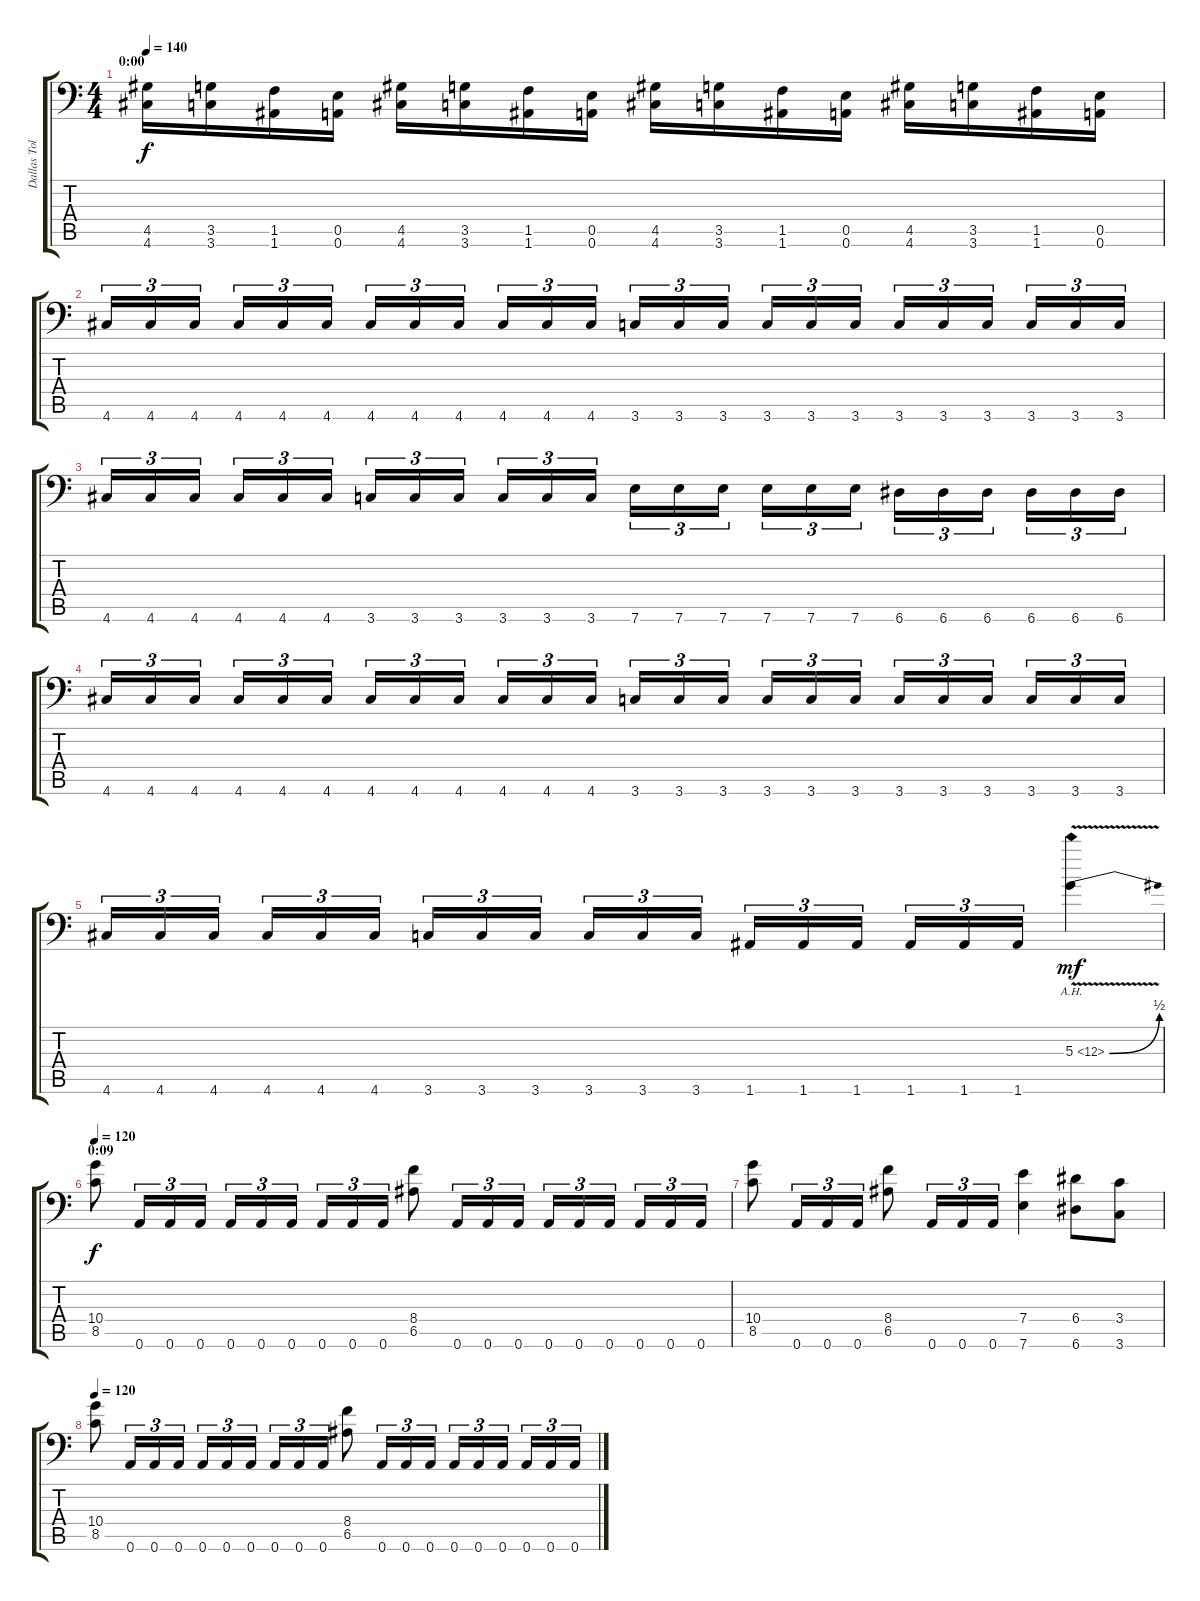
\track ("Dallas Toler-Wade" "Dallas Tol") {instrument distortionguitar}
\staff {score tabs}
\tuning (B3 Gb3 D3 A2 E2 A1) {hide}
\ts (4 4)
\section ("" "0:00")
\tempo 140
\clef f4
\ks c
(4.5 4.6).16{dy f instrument distortionguitar} (3.5 3.6).16 (1.5 1.6).16 (0.5 0.6).16 (4.5 4.6).16 (3.5 3.6).16 (1.5 1.6).16 (0.5 0.6).16 (4.5 4.6).16 (3.5 3.6).16 (1.5 1.6).16 (0.5 0.6).16 (4.5 4.6).16 (3.5 3.6).16 (1.5 1.6).16 (0.5 0.6).16 |
4.6.16{tu (3 2)} 4.6.16{tu (3 2)} 4.6.16{tu (3 2)} 4.6.16{tu (3 2)} 4.6.16{tu (3 2)} 4.6.16{tu (3 2)} 4.6.16{tu (3 2)} 4.6.16{tu (3 2)} 4.6.16{tu (3 2)} 4.6.16{tu (3 2)} 4.6.16{tu (3 2)} 4.6.16{tu (3 2)} 3.6.16{tu (3 2)} 3.6.16{tu (3 2)} 3.6.16{tu (3 2)} 3.6.16{tu (3 2)} 3.6.16{tu (3 2)} 3.6.16{tu (3 2)} 3.6.16{tu (3 2)} 3.6.16{tu (3 2)} 3.6.16{tu (3 2)} 3.6.16{tu (3 2)} 3.6.16{tu (3 2)} 3.6.16{tu (3 2)} |
4.6.16{tu (3 2)} 4.6.16{tu (3 2)} 4.6.16{tu (3 2)} 4.6.16{tu (3 2)} 4.6.16{tu (3 2)} 4.6.16{tu (3 2)} 3.6.16{tu (3 2)} 3.6.16{tu (3 2)} 3.6.16{tu (3 2)} 3.6.16{tu (3 2)} 3.6.16{tu (3 2)} 3.6.16{tu (3 2)} 7.6.16{tu (3 2)} 7.6.16{tu (3 2)} 7.6.16{tu (3 2)} 7.6.16{tu (3 2)} 7.6.16{tu (3 2)} 7.6.16{tu (3 2)} 6.6.16{tu (3 2)} 6.6.16{tu (3 2)} 6.6.16{tu (3 2)} 6.6.16{tu (3 2)} 6.6.16{tu (3 2)} 6.6.16{tu (3 2)} |
4.6.16{tu (3 2)} 4.6.16{tu (3 2)} 4.6.16{tu (3 2)} 4.6.16{tu (3 2)} 4.6.16{tu (3 2)} 4.6.16{tu (3 2)} 4.6.16{tu (3 2)} 4.6.16{tu (3 2)} 4.6.16{tu (3 2)} 4.6.16{tu (3 2)} 4.6.16{tu (3 2)} 4.6.16{tu (3 2)} 3.6.16{tu (3 2)} 3.6.16{tu (3 2)} 3.6.16{tu (3 2)} 3.6.16{tu (3 2)} 3.6.16{tu (3 2)} 3.6.16{tu (3 2)} 3.6.16{tu (3 2)} 3.6.16{tu (3 2)} 3.6.16{tu (3 2)} 3.6.16{tu (3 2)} 3.6.16{tu (3 2)} 3.6.16{tu (3 2)} |
4.6.16{tu (3 2)} 4.6.16{tu (3 2)} 4.6.16{tu (3 2)} 4.6.16{tu (3 2)} 4.6.16{tu (3 2)} 4.6.16{tu (3 2)} 3.6.16{tu (3 2)} 3.6.16{tu (3 2)} 3.6.16{tu (3 2)} 3.6.16{tu (3 2)} 3.6.16{tu (3 2)} 3.6.16{tu (3 2)} 1.6.16{tu (3 2)} 1.6.16{tu (3 2)} 1.6.16{tu (3 2)} 1.6.16{tu (3 2)} 1.6.16{tu (3 2)} 1.6.16{tu (3 2)} 5.3{be (bend 0 0 60 2) ah 7 v}.4{dy mf} |
\section ("" "0:09")
\tempo 120
(10.4 8.5).8{dy f} 0.6.16{tu (3 2)} 0.6.16{tu (3 2)} 0.6.16{tu (3 2)} 0.6.16{tu (3 2)} 0.6.16{tu (3 2)} 0.6.16{tu (3 2)} 0.6.16{tu (3 2)} 0.6.16{tu (3 2)} 0.6.16{tu (3 2)} (8.4 6.5).8 0.6.16{tu (3 2)} 0.6.16{tu (3 2)} 0.6.16{tu (3 2)} 0.6.16{tu (3 2)} 0.6.16{tu (3 2)} 0.6.16{tu (3 2)} 0.6.16{tu (3 2)} 0.6.16{tu (3 2)} 0.6.16{tu (3 2)} |
(10.4 8.5).8 0.6.16{tu (3 2)} 0.6.16{tu (3 2)} 0.6.16{tu (3 2)} (8.4 6.5).8 0.6.16{tu (3 2)} 0.6.16{tu (3 2)} 0.6.16{tu (3 2)} (7.4 7.6).4 (6.4 6.6).8 (3.4 3.6).8 |
\tempo 120
(10.4 8.5).8 0.6.16{tu (3 2)} 0.6.16{tu (3 2)} 0.6.16{tu (3 2)} 0.6.16{tu (3 2)} 0.6.16{tu (3 2)} 0.6.16{tu (3 2)} 0.6.16{tu (3 2)} 0.6.16{tu (3 2)} 0.6.16{tu (3 2)} (8.4 6.5).8 0.6.16{tu (3 2)} 0.6.16{tu (3 2)} 0.6.16{tu (3 2)} 0.6.16{tu (3 2)} 0.6.16{tu (3 2)} 0.6.16{tu (3 2)} 0.6.16{tu (3 2)} 0.6.16{tu (3 2)} 0.6.16{tu (3 2)}
